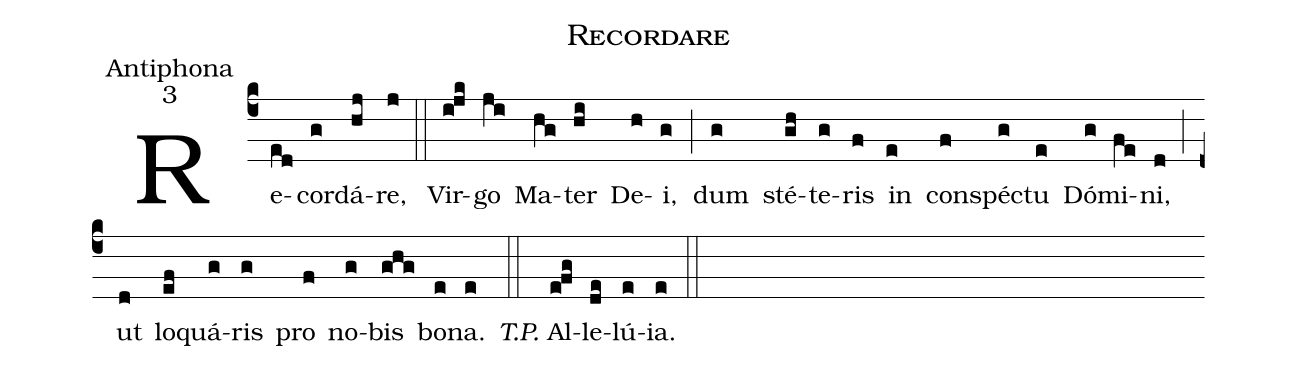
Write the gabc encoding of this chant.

name:Recordare;
office-part:Antiphona;
mode:3;
%%
(c4) Re(ed)cor(g)dá(hj)re,(j) (::)
Vir(i!jk)go(ji) Ma(hg)ter(hi) De(h)i,(g) (;) dum(g) sté(gh)te(g)ris(f) in(e) con(f)spé(g)ctu(e) Dó(g)mi(fe)ni,(d) (;) ut(d) lo(ef)quá(g)ris(g) pro(f) no(g)bis(ghg) bo(e)na.(e) (::) <i>T.P.</i> Al(e!fg)le(de)lú(e)ia.(e) (::)
